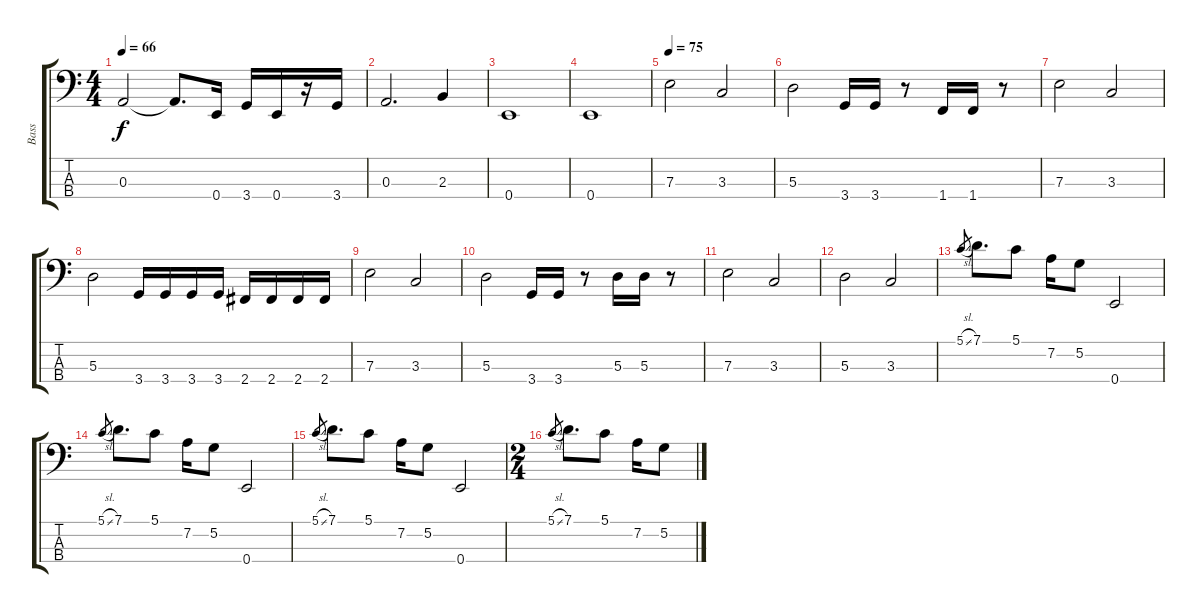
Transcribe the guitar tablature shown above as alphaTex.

\track ("Bass" "Bass") {instrument electricbassfinger}
\staff {score tabs}
\tuning (G2 D2 A1 E1) {hide}
\ts (4 4)
\tempo 66
\clef f4
\ks c
0.3.2{dy f} 0.3{t}.8{d} 0.4.16 3.4.16 0.4.16 r.16 3.4.16 |
0.3.2{d} 2.3.4 |
0.4.1 |
0.4.1 |
\tempo 75
7.3.2 3.3.2 |
5.3.2 3.4.16 3.4.16 r.8 1.4.16 1.4.16 r.8 |
7.3.2 3.3.2 |
5.3.2 3.4.16 3.4.16 3.4.16 3.4.16 2.4.16 2.4.16 2.4.16 2.4.16 |
7.3.2 3.3.2 |
5.3.2 3.4.16 3.4.16 r.8 5.3.16 5.3.16 r.8 |
7.3.2 3.3.2 |
5.3.2 3.3.2 |
5.1{sl}.8{gr} 7.1.8{d} 5.1.8 7.2.16 5.2.8 0.4.2 |
5.1{sl}.8{gr} 7.1.8{d} 5.1.8 7.2.16 5.2.8 0.4.2 |
5.1{sl}.8{gr} 7.1.8{d} 5.1.8 7.2.16 5.2.8 0.4.2 |
\ts (2 4)
5.1{sl}.8{gr} 7.1.8{d} 5.1.8 7.2.16 5.2.8
